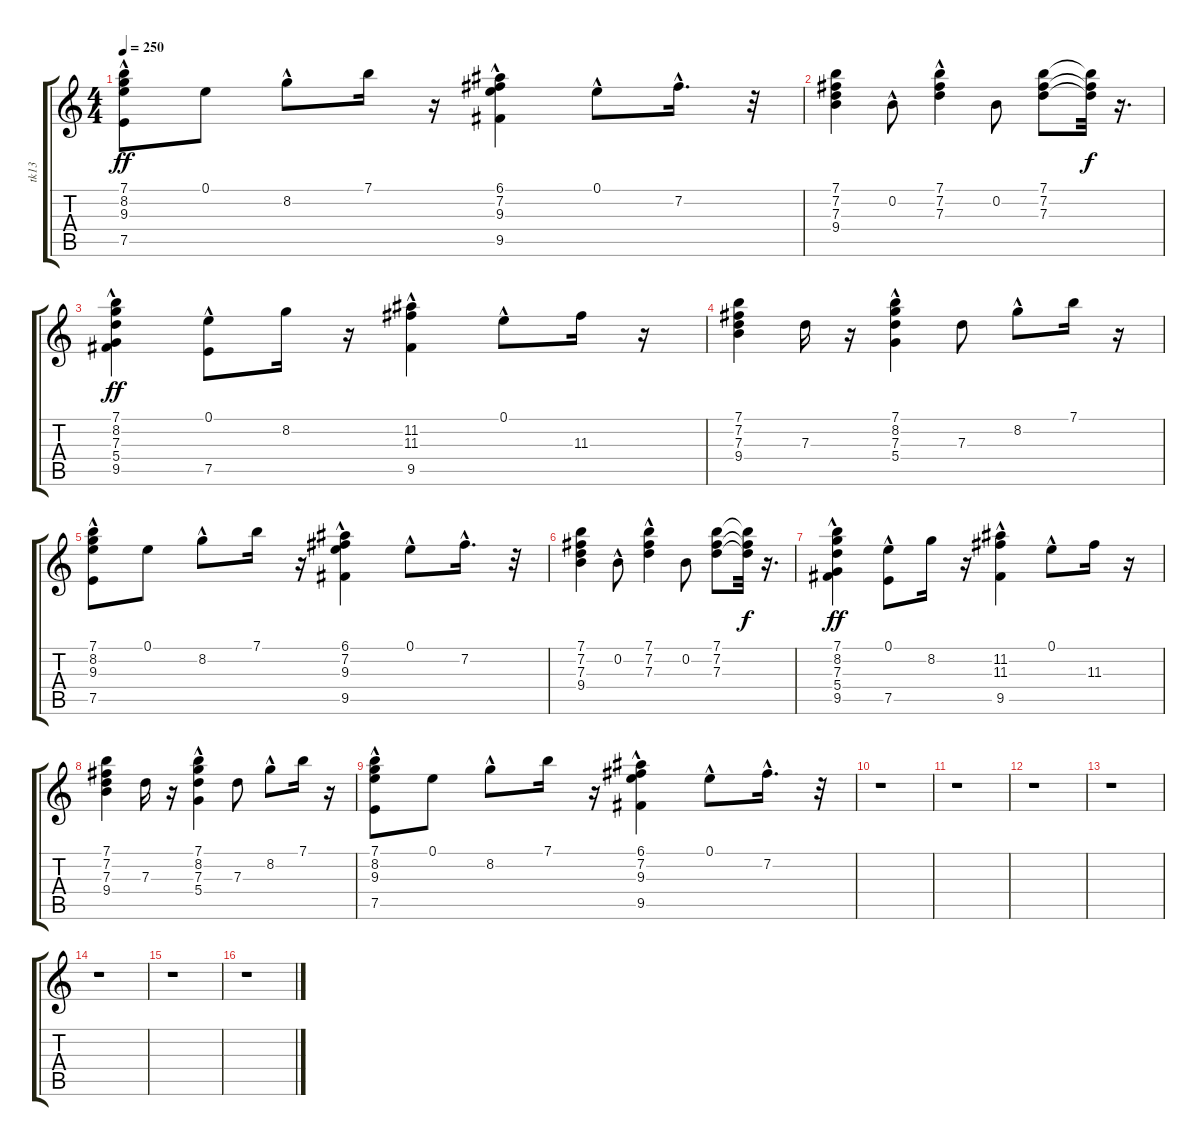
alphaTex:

\track ("tk13" "tk13") {instrument acousticguitarsteel}
\staff {score tabs}
\tuning (E4 B3 G3 D3 A2 E2) {hide}
\ts (4 4)
\tempo 250
\clef g2
\ks c
(7.1 8.2 9.3 7.5{hac}).8{dy ff} 0.1.8 8.2{hac}.8 7.1.16 r.16 (6.1{hac} 7.2 9.3{hac} 9.5{hac}).4 0.1{hac}.8 7.2{hac}.16{d} r.32 |
(7.1 7.2 7.3 9.4).4 0.2{hac}.8 (7.1 7.2 7.3{hac}).4 0.2.8 (7.1 7.2 7.3).8 (7.1{t} 7.2{t} 7.3{t}).32{dy f} r.16{d} |
(7.1{hac} 8.2 7.3 5.4 9.5).4{dy ff} (0.1{hac} 7.5{hac}).8 8.2.16 r.16 (11.2{hac} 11.3 9.5).4 0.1{hac}.8 11.3.16 r.16 |
(7.1 7.2 7.3 9.4).4 7.3.16 r.16 (7.1{hac} 8.2 7.3 5.4).4 7.3.8 8.2{hac}.8 7.1.16 r.16 |
(7.1 8.2 9.3 7.5{hac}).8 0.1.8 8.2{hac}.8 7.1.16 r.16 (6.1{hac} 7.2 9.3{hac} 9.5{hac}).4 0.1{hac}.8 7.2{hac}.16{d} r.32 |
(7.1 7.2 7.3 9.4).4 0.2{hac}.8 (7.1 7.2 7.3{hac}).4 0.2.8 (7.1 7.2 7.3).8 (7.1{t} 7.2{t} 7.3{t}).32{dy f} r.16{d} |
(7.1{hac} 8.2 7.3 5.4 9.5).4{dy ff} (0.1{hac} 7.5{hac}).8 8.2.16 r.16 (11.2{hac} 11.3 9.5).4 0.1{hac}.8 11.3.16 r.16 |
(7.1 7.2 7.3 9.4).4 7.3.16 r.16 (7.1{hac} 8.2 7.3 5.4).4 7.3.8 8.2{hac}.8 7.1.16 r.16 |
(7.1 8.2 9.3 7.5{hac}).8 0.1.8 8.2{hac}.8 7.1.16 r.16 (6.1{hac} 7.2 9.3{hac} 9.5{hac}).4 0.1{hac}.8 7.2{hac}.16{d} r.32 |
r.1 |
r.1 |
r.1 |
r.1 |
r.1 |
r.1 |
r.1
